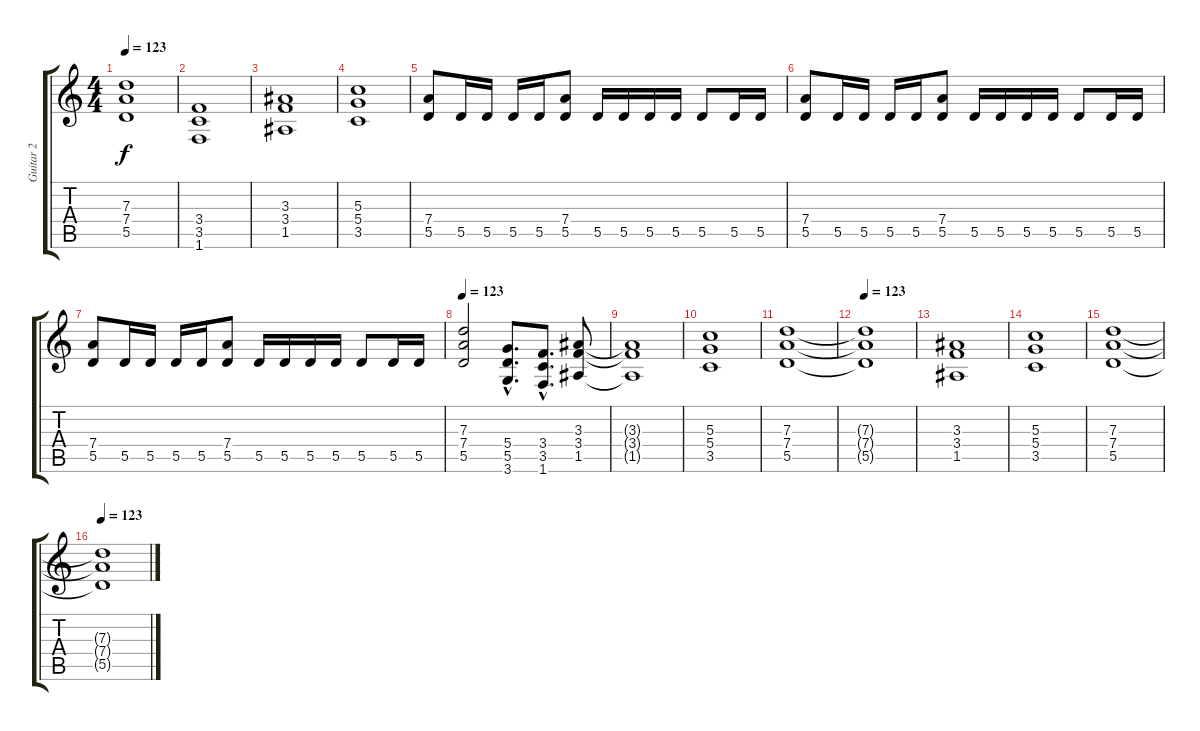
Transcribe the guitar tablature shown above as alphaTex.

\track ("Guitar 2" "Guitar 2") {instrument distortionguitar}
\staff {score tabs}
\tuning (E4 B3 G3 D3 A2 E2) {hide}
\ts (4 4)
\tempo 123
\clef g2
\ks c
(7.3 7.4 5.5).1{dy f} |
(3.4 3.5 1.6).1 |
(3.3 3.4 1.5).1 |
(5.3 5.4 3.5).1 |
(7.4 5.5).8 5.5.16 5.5.16 5.5.16 5.5.16 (7.4 5.5).8 5.5.16 5.5.16 5.5.16 5.5.16 5.5.8 5.5.16 5.5.16 |
(7.4 5.5).8 5.5.16 5.5.16 5.5.16 5.5.16 (7.4 5.5).8 5.5.16 5.5.16 5.5.16 5.5.16 5.5.8 5.5.16 5.5.16 |
(7.4 5.5).8 5.5.16 5.5.16 5.5.16 5.5.16 (7.4 5.5).8 5.5.16 5.5.16 5.5.16 5.5.16 5.5.8 5.5.16 5.5.16 |
\tempo 123
(7.3 7.4 5.5).2 (5.4{hac} 5.5{hac} 3.6{hac}).8{d} (3.4{hac} 3.5{hac} 1.6{hac}).8{d} (3.3 3.4 1.5).8 |
(3.3{t} 3.4{t} 1.5{t}).1 |
(5.3 5.4 3.5).1 |
(7.3 7.4 5.5).1 |
\tempo 123
(7.3{t} 7.4{t} 5.5{t}).1 |
(3.3 3.4 1.5).1 |
(5.3 5.4 3.5).1 |
(7.3 7.4 5.5).1 |
\tempo 123
(7.3{t} 7.4{t} 5.5{t}).1
